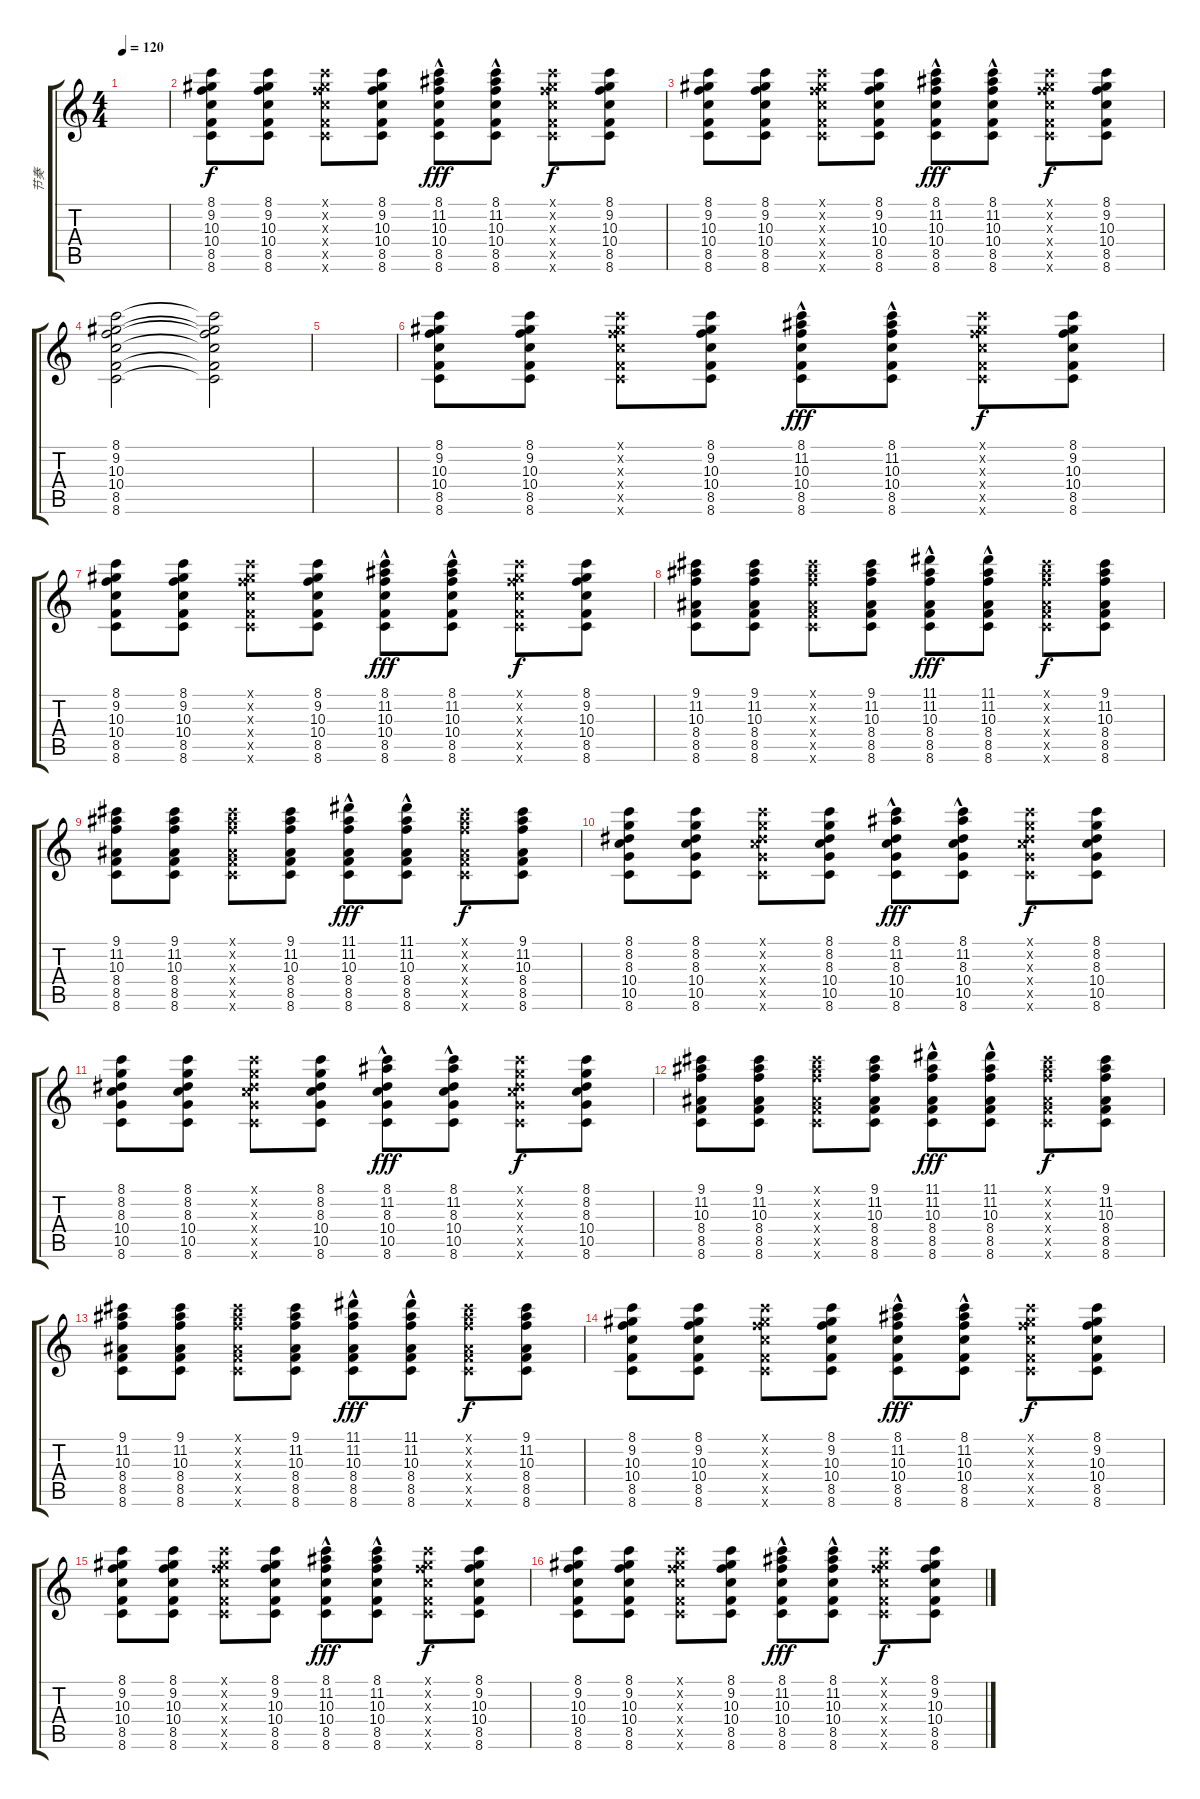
\track ("节奏" "节奏") {instrument electricguitarclean}
\staff {score tabs}
\tuning (E4 B3 G3 D3 A2 E2) {hide}
\ts (4 4)
\tempo 120
\clef g2
\ks c
|
(8.1 9.2 10.3 10.4 8.5 8.6).8 (8.1 9.2 10.3 10.4 8.5 8.6).8 (8.1{x} 9.2{x} 10.3{x} 10.4{x} 8.5{x} 8.6{x}).8 (8.1 9.2 10.3 10.4 8.5 8.6).8 (8.1 11.2{hac} 10.3 10.4 8.5 8.6).8{dy fff} (8.1 11.2{hac} 10.3 10.4 8.5 8.6).8 (8.1{x} 9.2{x} 10.3{x} 10.4{x} 8.5{x} 8.6{x}).8{dy f} (8.1 9.2 10.3 10.4 8.5 8.6).8 |
(8.1 9.2 10.3 10.4 8.5 8.6).8 (8.1 9.2 10.3 10.4 8.5 8.6).8 (8.1{x} 9.2{x} 10.3{x} 10.4{x} 8.5{x} 8.6{x}).8 (8.1 9.2 10.3 10.4 8.5 8.6).8 (8.1 11.2{hac} 10.3 10.4 8.5 8.6).8{dy fff} (8.1 11.2{hac} 10.3 10.4 8.5 8.6).8 (8.1{x} 9.2{x} 10.3{x} 10.4{x} 8.5{x} 8.6{x}).8{dy f} (8.1 9.2 10.3 10.4 8.5 8.6).8 |
(8.1 9.2 10.3 10.4 8.5 8.6).2 (8.1{t} 9.2{t} 10.3{t} 10.4{t} 8.5{t} 8.6{t}).2 |
|
(8.1 9.2 10.3 10.4 8.5 8.6).8 (8.1 9.2 10.3 10.4 8.5 8.6).8 (8.1{x} 9.2{x} 10.3{x} 10.4{x} 8.5{x} 8.6{x}).8 (8.1 9.2 10.3 10.4 8.5 8.6).8 (8.1 11.2{hac} 10.3 10.4 8.5 8.6).8{dy fff} (8.1 11.2{hac} 10.3 10.4 8.5 8.6).8 (8.1{x} 9.2{x} 10.3{x} 10.4{x} 8.5{x} 8.6{x}).8{dy f} (8.1 9.2 10.3 10.4 8.5 8.6).8 |
(8.1 9.2 10.3 10.4 8.5 8.6).8 (8.1 9.2 10.3 10.4 8.5 8.6).8 (8.1{x} 9.2{x} 10.3{x} 10.4{x} 8.5{x} 8.6{x}).8 (8.1 9.2 10.3 10.4 8.5 8.6).8 (8.1 11.2{hac} 10.3 10.4 8.5 8.6).8{dy fff} (8.1 11.2{hac} 10.3 10.4 8.5 8.6).8 (8.1{x} 9.2{x} 10.3{x} 10.4{x} 8.5{x} 8.6{x}).8{dy f} (8.1 9.2 10.3 10.4 8.5 8.6).8 |
(9.1 11.2 10.3 8.4 8.5 8.6).8 (9.1 11.2 10.3 8.4 8.5 8.6).8 (9.1{x} 11.2{x} 10.3{x} 8.4{x} 8.5{x} 8.6{x}).8 (9.1 11.2 10.3 8.4 8.5 8.6).8 (11.1{hac} 11.2 10.3 8.4 8.5 8.6).8{dy fff} (11.1{hac} 11.2 10.3 8.4 8.5 8.6).8 (9.1{x} 11.2{x} 10.3{x} 8.4{x} 8.5{x} 8.6{x}).8{dy f} (9.1 11.2 10.3 8.4 8.5 8.6).8 |
(9.1 11.2 10.3 8.4 8.5 8.6).8 (9.1 11.2 10.3 8.4 8.5 8.6).8 (9.1{x} 11.2{x} 10.3{x} 8.4{x} 8.5{x} 8.6{x}).8 (9.1 11.2 10.3 8.4 8.5 8.6).8 (11.1{hac} 11.2 10.3 8.4 8.5 8.6).8{dy fff} (11.1{hac} 11.2 10.3 8.4 8.5 8.6).8 (9.1{x} 11.2{x} 10.3{x} 8.4{x} 8.5{x} 8.6{x}).8{dy f} (9.1 11.2 10.3 8.4 8.5 8.6).8 |
(8.1 8.2 8.3 10.4 10.5 8.6).8 (8.1 8.2 8.3 10.4 10.5 8.6).8 (8.1{x} 8.2{x} 8.3{x} 10.4{x} 10.5{x} 8.6{x}).8 (8.1 8.2 8.3 10.4 10.5 8.6).8 (8.1{hac} 11.2{hac} 8.3 10.4 10.5 8.6).8{dy fff} (8.1{hac} 11.2{hac} 8.3 10.4 10.5 8.6).8 (8.1{x} 8.2{x} 8.3{x} 10.4{x} 10.5{x} 8.6{x}).8{dy f} (8.1 8.2 8.3 10.4 10.5 8.6).8 |
(8.1 8.2 8.3 10.4 10.5 8.6).8 (8.1 8.2 8.3 10.4 10.5 8.6).8 (8.1{x} 8.2{x} 8.3{x} 10.4{x} 10.5{x} 8.6{x}).8 (8.1 8.2 8.3 10.4 10.5 8.6).8 (8.1{hac} 11.2{hac} 8.3 10.4 10.5 8.6).8{dy fff} (8.1{hac} 11.2{hac} 8.3 10.4 10.5 8.6).8 (8.1{x} 8.2{x} 8.3{x} 10.4{x} 10.5{x} 8.6{x}).8{dy f} (8.1 8.2 8.3 10.4 10.5 8.6).8 |
(9.1 11.2 10.3 8.4 8.5 8.6).8 (9.1 11.2 10.3 8.4 8.5 8.6).8 (9.1{x} 11.2{x} 10.3{x} 8.4{x} 8.5{x} 8.6{x}).8 (9.1 11.2 10.3 8.4 8.5 8.6).8 (11.1{hac} 11.2 10.3 8.4 8.5 8.6).8{dy fff} (11.1{hac} 11.2 10.3 8.4 8.5 8.6).8 (9.1{x} 11.2{x} 10.3{x} 8.4{x} 8.5{x} 8.6{x}).8{dy f} (9.1 11.2 10.3 8.4 8.5 8.6).8 |
(9.1 11.2 10.3 8.4 8.5 8.6).8 (9.1 11.2 10.3 8.4 8.5 8.6).8 (9.1{x} 11.2{x} 10.3{x} 8.4{x} 8.5{x} 8.6{x}).8 (9.1 11.2 10.3 8.4 8.5 8.6).8 (11.1{hac} 11.2 10.3 8.4 8.5 8.6).8{dy fff} (11.1{hac} 11.2 10.3 8.4 8.5 8.6).8 (9.1{x} 11.2{x} 10.3{x} 8.4{x} 8.5{x} 8.6{x}).8{dy f} (9.1 11.2 10.3 8.4 8.5 8.6).8 |
(8.1 9.2 10.3 10.4 8.5 8.6).8 (8.1 9.2 10.3 10.4 8.5 8.6).8 (8.1{x} 9.2{x} 10.3{x} 10.4{x} 8.5{x} 8.6{x}).8 (8.1 9.2 10.3 10.4 8.5 8.6).8 (8.1 11.2{hac} 10.3 10.4 8.5 8.6).8{dy fff} (8.1 11.2{hac} 10.3 10.4 8.5 8.6).8 (8.1{x} 9.2{x} 10.3{x} 10.4{x} 8.5{x} 8.6{x}).8{dy f} (8.1 9.2 10.3 10.4 8.5 8.6).8 |
(8.1 9.2 10.3 10.4 8.5 8.6).8 (8.1 9.2 10.3 10.4 8.5 8.6).8 (8.1{x} 9.2{x} 10.3{x} 10.4{x} 8.5{x} 8.6{x}).8 (8.1 9.2 10.3 10.4 8.5 8.6).8 (8.1 11.2{hac} 10.3 10.4 8.5 8.6).8{dy fff} (8.1 11.2{hac} 10.3 10.4 8.5 8.6).8 (8.1{x} 9.2{x} 10.3{x} 10.4{x} 8.5{x} 8.6{x}).8{dy f} (8.1 9.2 10.3 10.4 8.5 8.6).8 |
(8.1 9.2 10.3 10.4 8.5 8.6).8 (8.1 9.2 10.3 10.4 8.5 8.6).8 (8.1{x} 9.2{x} 10.3{x} 10.4{x} 8.5{x} 8.6{x}).8 (8.1 9.2 10.3 10.4 8.5 8.6).8 (8.1 11.2{hac} 10.3 10.4 8.5 8.6).8{dy fff} (8.1 11.2{hac} 10.3 10.4 8.5 8.6).8 (8.1{x} 9.2{x} 10.3{x} 10.4{x} 8.5{x} 8.6{x}).8{dy f} (8.1 9.2 10.3 10.4 8.5 8.6).8
